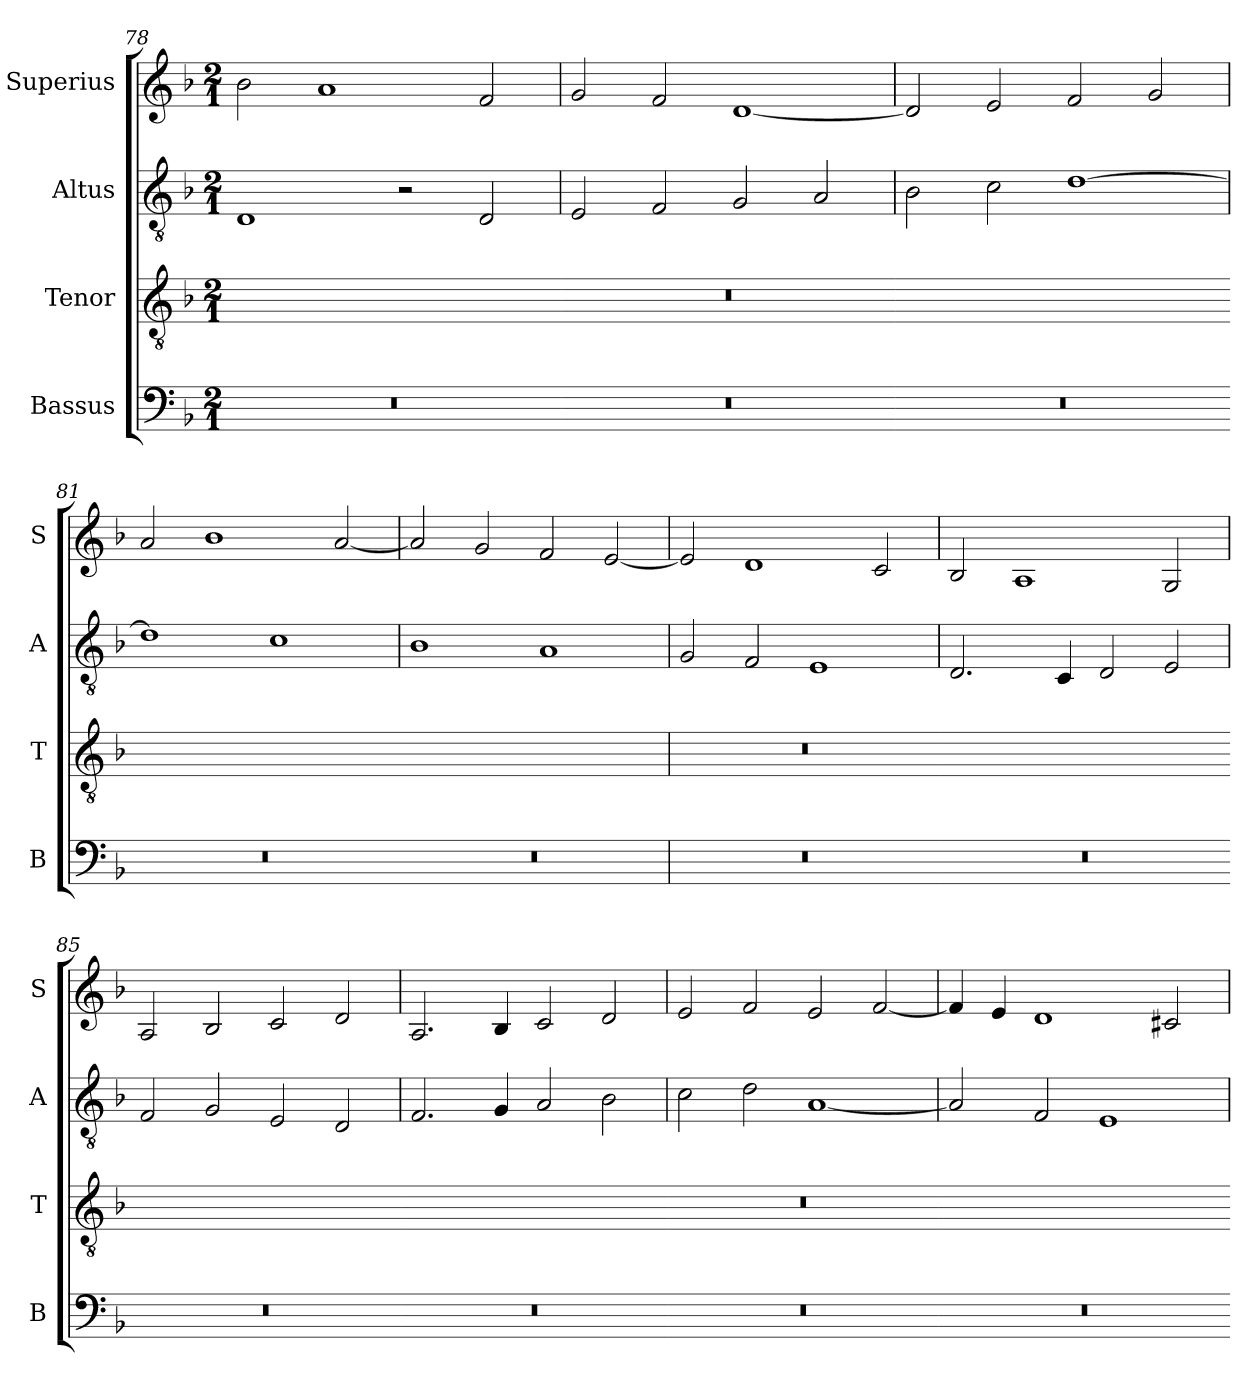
**kern	**kern	**kern	**kern
*part4	*part3	*part2	*part1
*staff4	*staff3	*staff2	*staff1
*I"Bassus	*I"Tenor	*I"Altus	*I"Superius
*I'B	*I'T	*I'A	*I'S
*clefF4	*clefGv2	*clefGv2	*clefG2
*k[b-]	*k[b-]	*k[b-]	*k[b-]
*M2/1	*M2/1	*M2/1	*M2/1
=78	=78	=78	=78
!	!LO:N:vis=4	!	!
0r	3%4.ryy	1D	2b-\
.	.	.	1a
.	.	2r	.
.	.	2D/	2f/
=79	=79-	=79	=79
!	!LO:N:vis=4	!	!
0r	3%4.r	2E/	2g/
.	.	2F/	2f/
.	.	2G/	[1d
.	.	2A/	.
=80	=80-	=80	=80
!	!LO:N:vis=4	!	!
0r	3%4.ryy	2B-\	2d/]
.	.	2c\	2e/
.	.	[1d	2f/
.	.	.	2g/
=81	=81-	=81	=81
!	!LO:N:vis=4	!	!
0r	3%4.ryy	1d]	2a/
.	.	.	1b-
.	.	1c	.
.	.	.	[2a/
=82	=82-	=82	=82
!	!LO:N:vis=4	!	!
0r	3%4.ryy	1B-	2a/]
.	.	.	2g/
.	.	1A	2f/
.	.	.	[2e/
=83	=83	=83	=83
!	!LO:N:vis=4	!	!
0r	3%4.r	2G/	2e/]
.	.	2F/	1d
.	.	1E	.
.	.	.	2c/
=84	=84-	=84	=84
!	!LO:N:vis=4	!	!
0r	3%4.ryy	2.D/	2B-/
.	.	.	1A
.	.	4C/	.
.	.	2D/	.
.	.	2E/	2G/
=85	=85-	=85	=85
!	!LO:N:vis=4	!	!
0r	3%4.ryy	2F/	2A/
.	.	2G/	2B-/
.	.	2E/	2c/
.	.	2D/	2d/
=86	=86-	=86	=86
!	!LO:N:vis=4	!	!
0r	3%4.ryy	2.F/	2.A/
.	.	4G/	4B-/
.	.	2A/	2c/
.	.	2B-\	2d/
=87	=87-	=87	=87
!	!LO:N:vis=4	!	!
0r	3%4.r	2c\	2e/
.	.	2d\	2f/
.	.	[1A	2e/
.	.	.	[2f/
=88	=88-	=88	=88
!	!LO:N:vis=4	!	!
0r	3%4.ryy	2A/]	4f/]
.	.	.	4e/
.	.	2F/	1d
.	.	1E	.
.	.	.	2c#X/
=	=-	=	=
*-	*-	*-	*-
